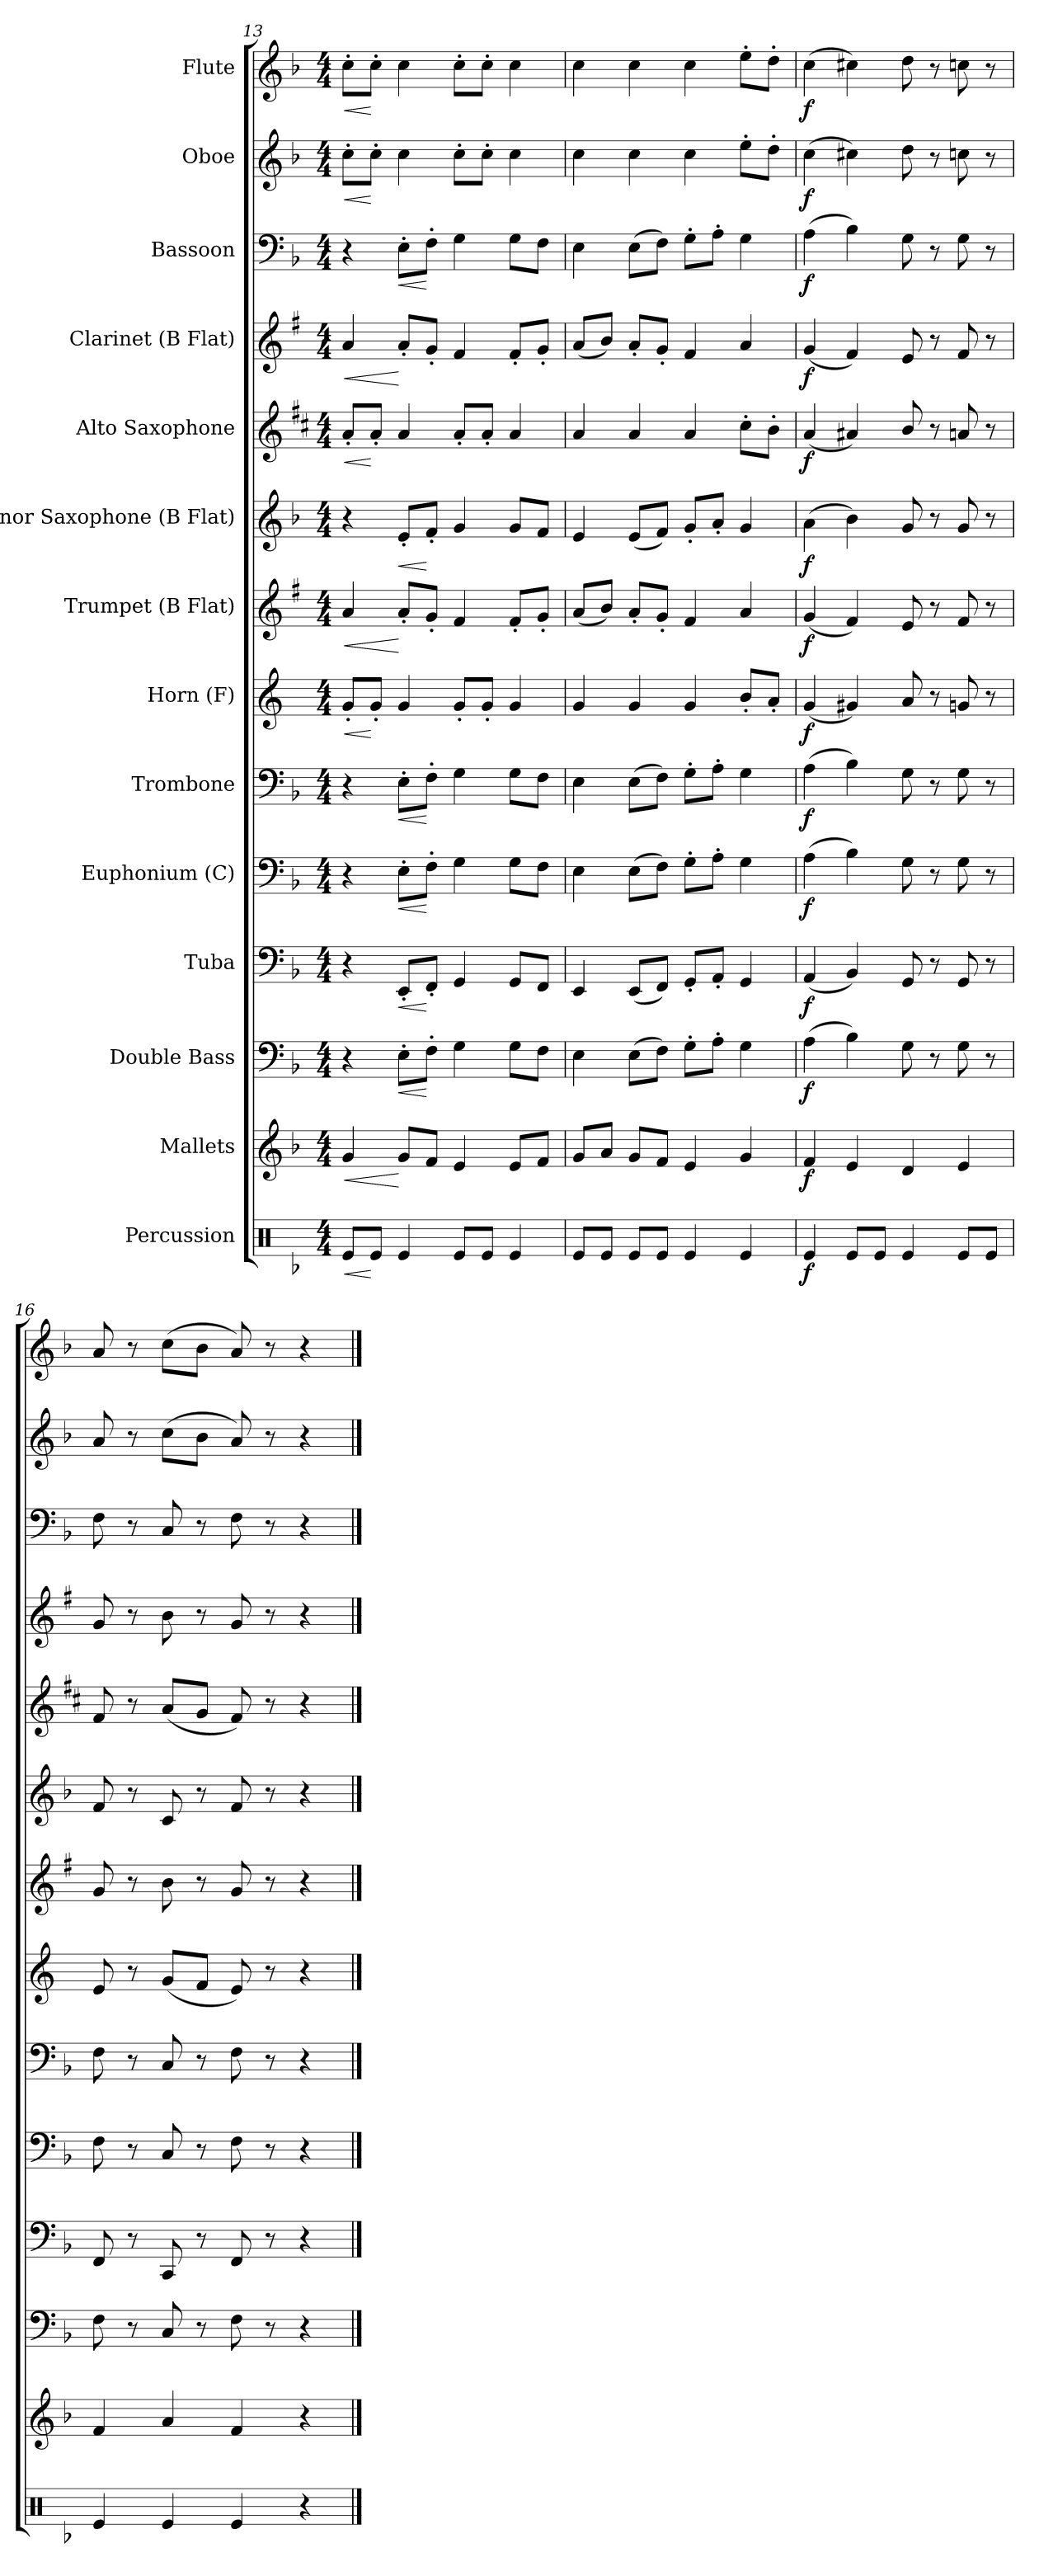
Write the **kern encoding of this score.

**kern	**dynam	**kern	**dynam	**kern	**dynam	**kern	**dynam	**kern	**dynam	**kern	**dynam	**kern	**dynam	**kern	**dynam	**kern	**dynam	**kern	**dynam	**kern	**dynam	**kern	**dynam	**kern	**dynam	**kern	**dynam
*part14	*part14	*part13	*part13	*part12	*part12	*part11	*part11	*part10	*part10	*part9	*part9	*part8	*part8	*part7	*part7	*part6	*part6	*part5	*part5	*part4	*part4	*part3	*part3	*part2	*part2	*part1	*part1
*staff14	*staff14	*staff13	*staff13	*staff12	*staff12	*staff11	*staff11	*staff10	*staff10	*staff9	*staff9	*staff8	*staff8	*staff7	*staff7	*staff6	*staff6	*staff5	*staff5	*staff4	*staff4	*staff3	*staff3	*staff2	*staff2	*staff1	*staff1
*I"Percussion	*	*I"Mallets	*	*I"Double Bass	*	*I"Tuba	*	*I"Euphonium (C)	*	*I"Trombone	*	*I"Horn (F)	*	*I"Trumpet (B Flat)	*	*I"Tenor Saxophone (B Flat)	*	*I"Alto Saxophone	*	*I"Clarinet (B Flat)	*	*I"Bassoon	*	*I"Oboe	*	*I"Flute	*
*clefX	*	*clefG2	*	*clefF4	*	*clefF4	*	*clefF4	*	*clefF4	*	*clefG2	*	*clefG2	*	*clefG2	*	*clefG2	*	*clefG2	*	*clefF4	*	*clefG2	*	*clefG2	*
*	*	*ITrd-14c-24	*	*ITrd7c12	*	*	*	*	*	*	*	*ITrd4c7	*	*ITrd1c2	*	*ITrd8c14	*	*ITrd5c9	*	*ITrd1c2	*	*	*	*	*	*	*
*k[b-]	*	*k[b-]	*	*k[b-]	*	*k[b-]	*	*k[b-]	*	*k[b-]	*	*k[b-]	*	*k[b-]	*	*k[b-]	*	*k[b-]	*	*k[b-]	*	*k[b-]	*	*k[b-]	*	*k[b-]	*
*F:	*	*F:	*	*F:	*	*F:	*	*F:	*	*F:	*	*F:	*	*F:	*	*F:	*	*F:	*	*F:	*	*F:	*	*F:	*	*F:	*
*M4/4	*	*M4/4	*	*M4/4	*	*M4/4	*	*M4/4	*	*M4/4	*	*M4/4	*	*M4/4	*	*M4/4	*	*M4/4	*	*M4/4	*	*M4/4	*	*M4/4	*	*M4/4	*
=13	=13	=13	=13	=13	=13	=13	=13	=13	=13	=13	=13	=13	=13	=13	=13	=13	=13	=13	=13	=13	=13	=13	=13	=13	=13	=13	=13
!	!LO:HP:b	!	!LO:HP:b	!	!	!	!	!	!	!	!	!	!LO:HP:b	!	!LO:HP:b	!	!	!	!LO:HP:b	!	!LO:HP:b	!	!	!	!LO:HP:b	!	!LO:HP:b
8Re/L	<	4ggg/	<	4r	.	4r	.	4r	.	4r	.	8c'</L	<	4g/	<	4r	.	8c'</L	<	4g/	<	4r	.	8cc'>\L	<	8cc'>\L	<
8Re/J	[	.	.	.	.	.	.	.	.	.	.	8c'</J	[	.	.	.	.	8c'</J	[	.	.	.	.	8cc'>\J	[	8cc'>\J	[
!	!	!	!	!	!LO:HP:b	!	!LO:HP:b	!	!LO:HP:b	!	!LO:HP:b	!	!	!	!	!	!LO:HP:b	!	!	!	!	!	!LO:HP:b	!	!	!	!
4Re/	.	8ggg/L	[	8EE'>\L	<	8EE'</L	<	8E'>\L	<	8E'>\L	<	4c/	.	8g'</L	[	8E'</L	<	4c/	.	8g'</L	[	8E'>\L	<	4cc\	.	4cc\	.
.	.	8fff/J	.	8FF'>\J	[	8FF'</J	[	8F'>\J	[	8F'>\J	[	.	.	8f'</J	.	8F'</J	[	.	.	8f'</J	.	8F'>\J	[	.	.	.	.
8Re/L	.	4eee/	.	4GG\	.	4GG/	.	4G\	.	4G\	.	8c'</L	.	4e/	.	4G/	.	8c'</L	.	4e/	.	4G\	.	8cc'>\L	.	8cc'>\L	.
8Re/J	.	.	.	.	.	.	.	.	.	.	.	8c'</J	.	.	.	.	.	8c'</J	.	.	.	.	.	8cc'>\J	.	8cc'>\J	.
4Re/	.	8eee/L	.	8GG\L	.	8GG/L	.	8G\L	.	8G\L	.	4c/	.	8e'</L	.	8G/L	.	4c/	.	8e'</L	.	8G\L	.	4cc\	.	4cc\	.
.	.	8fff/J	.	8FF\J	.	8FF/J	.	8F\J	.	8F\J	.	.	.	8f'</J	.	8F/J	.	.	.	8f'</J	.	8F\J	.	.	.	.	.
=14	=14	=14	=14	=14	=14	=14	=14	=14	=14	=14	=14	=14	=14	=14	=14	=14	=14	=14	=14	=14	=14	=14	=14	=14	=14	=14	=14
8Re/L	.	8ggg/L	.	4EE\	.	4EE/	.	4E\	.	4E\	.	4c/	.	(8g/L	.	4E/	.	4c/	.	(8g/L	.	4E\	.	4cc\	.	4cc\	.
8Re/J	.	8aaa/J	.	.	.	.	.	.	.	.	.	.	.	8a/J)	.	.	.	.	.	8a/J)	.	.	.	.	.	.	.
8Re/L	.	8ggg/L	.	(8EE\L	.	(8EE/L	.	(8E\L	.	(8E\L	.	4c/	.	8g'</L	.	(8E/L	.	4c/	.	8g'</L	.	(8E\L	.	4cc\	.	4cc\	.
8Re/J	.	8fff/J	.	8FF\J)	.	8FF/J)	.	8F\J)	.	8F\J)	.	.	.	8f'</J	.	8F/J)	.	.	.	8f'</J	.	8F\J)	.	.	.	.	.
4Re/	.	4eee/	.	8GG'>\L	.	8GG'</L	.	8G'>\L	.	8G'>\L	.	4c/	.	4e/	.	8G'</L	.	4c/	.	4e/	.	8G'>\L	.	4cc\	.	4cc\	.
.	.	.	.	8AA'>\J	.	8AA'</J	.	8A'>\J	.	8A'>\J	.	.	.	.	.	8A'</J	.	.	.	.	.	8A'>\J	.	.	.	.	.
4Re/	.	4ggg/	.	4GG\	.	4GG/	.	4G\	.	4G\	.	8e'</L	.	4g/	.	4G/	.	8e'>\L	.	4g/	.	4G\	.	8ee'>\L	.	8ee'>\L	.
.	.	.	.	.	.	.	.	.	.	.	.	8d'</J	.	.	.	.	.	8d'>\J	.	.	.	.	.	8dd'>\J	.	8dd'>\J	.
=15	=15	=15	=15	=15	=15	=15	=15	=15	=15	=15	=15	=15	=15	=15	=15	=15	=15	=15	=15	=15	=15	=15	=15	=15	=15	=15	=15
!	!LO:DY:b	!	!LO:DY:b	!	!LO:DY:b	!	!LO:DY:b	!	!LO:DY:b	!	!LO:DY:b	!	!LO:DY:b	!	!LO:DY:b	!	!LO:DY:b	!	!LO:DY:b	!	!LO:DY:b	!	!LO:DY:b	!	!LO:DY:b	!	!LO:DY:b
4Re/	f	4fff/	f	(4AA\	f	(4AA/	f	(4A\	f	(4A\	f	(4c/	f	(4f/	f	(4A\	f	(4c/	f	(4f/	f	(4A\	f	(4cc\	f	(4cc\	f
8Re/L	.	4eee/	.	4BB-\)	.	4BB-/)	.	4B-\)	.	4B-\)	.	4c#X/)	.	4e/)	.	4B-\)	.	4c#X/)	.	4e/)	.	4B-\)	.	4cc#X\)	.	4cc#X\)	.
8Re/J	.	.	.	.	.	.	.	.	.	.	.	.	.	.	.	.	.	.	.	.	.	.	.	.	.	.	.
4Re/	.	4ddd/	.	8GG\	.	8GG/	.	8G\	.	8G\	.	8d/	.	8d/	.	8G/	.	8d/	.	8d/	.	8G\	.	8dd\	.	8dd\	.
.	.	.	.	8r	.	8r	.	8r	.	8r	.	8r	.	8r	.	8r	.	8r	.	8r	.	8r	.	8r	.	8r	.
8Re/L	.	4eee/	.	8GG\	.	8GG/	.	8G\	.	8G\	.	8cn/	.	8e/	.	8G/	.	8cn/	.	8e/	.	8G\	.	8ccn\	.	8ccn\	.
8Re/J	.	.	.	8r	.	8r	.	8r	.	8r	.	8r	.	8r	.	8r	.	8r	.	8r	.	8r	.	8r	.	8r	.
=16	=16	=16	=16	=16	=16	=16	=16	=16	=16	=16	=16	=16	=16	=16	=16	=16	=16	=16	=16	=16	=16	=16	=16	=16	=16	=16	=16
4Re/	.	4fff/	.	8FF\	.	8FF/	.	8F\	.	8F\	.	8A/	.	8f/	.	8F/	.	8A/	.	8f/	.	8F\	.	8a/	.	8a/	.
.	.	.	.	8r	.	8r	.	8r	.	8r	.	8r	.	8r	.	8r	.	8r	.	8r	.	8r	.	8r	.	8r	.
4Re/	.	4aaa/	.	8CC/	.	8CC/	.	8C/	.	8C/	.	(8c/L	.	8a\	.	8C/	.	(8c/L	.	8a\	.	8C/	.	(8cc\L	.	(8cc\L	.
.	.	.	.	8r	.	8r	.	8r	.	8r	.	8B-/J	.	8r	.	8r	.	8B-/J	.	8r	.	8r	.	8b-\J	.	8b-\J	.
4Re/	.	4fff/	.	8FF\	.	8FF/	.	8F\	.	8F\	.	8A/)	.	8f/	.	8F/	.	8A/)	.	8f/	.	8F\	.	8a/)	.	8a/)	.
.	.	.	.	8r	.	8r	.	8r	.	8r	.	8r	.	8r	.	8r	.	8r	.	8r	.	8r	.	8r	.	8r	.
4r	.	4r	.	4r	.	4r	.	4r	.	4r	.	4r	.	4r	.	4r	.	4r	.	4r	.	4r	.	4r	.	4r	.
==	==	==	==	==	==	==	==	==	==	==	==	==	==	==	==	==	==	==	==	==	==	==	==	==	==	==	==
*-	*-	*-	*-	*-	*-	*-	*-	*-	*-	*-	*-	*-	*-	*-	*-	*-	*-	*-	*-	*-	*-	*-	*-	*-	*-	*-	*-
